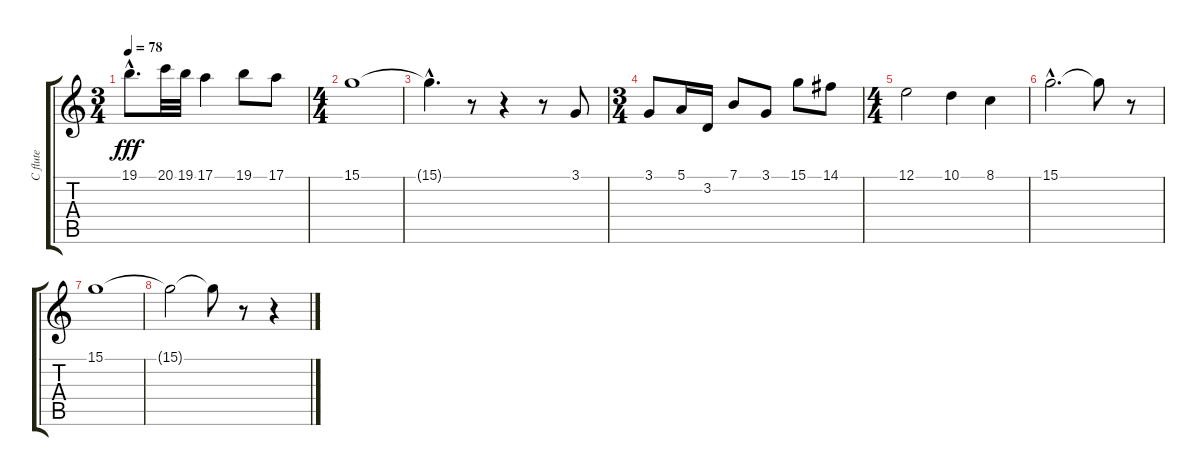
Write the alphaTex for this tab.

\track ("C flute" "C flute") {instrument flute}
\staff {score tabs}
\tuning (E4 B3 G3 D3 A2 E2) {hide}
\ts (3 4)
\tempo 78
\clef g2
\ks c
19.1{hac}.8{d dy fff} 20.1.32 19.1.32 17.1.4 19.1.8 17.1.8 |
\ts (4 4)
15.1.1 |
15.1{hac t}.4{d} r.8 r.4 r.8 3.1.8 |
\ts (3 4)
3.1.8 5.1.16 3.2.16 7.1.8 3.1.8 15.1.8 14.1.8 |
\ts (4 4)
12.1.2 10.1.4 8.1.4 |
15.1{hac}.2{d} 15.1{t}.8 r.8 |
15.1.1 |
15.1{t}.2 15.1{t}.8 r.8 r.4
